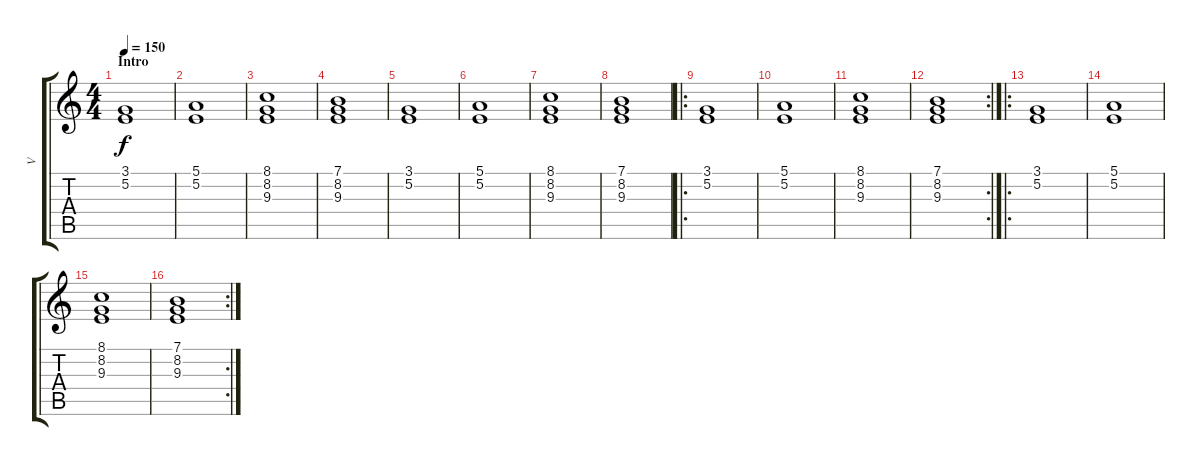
\track ("V" "V") {instrument choiraahs}
\staff {score tabs}
\tuning (E4 B3 G3 D3 A2 E2) {hide}
\ts (4 4)
\section ("" "Intro")
\tempo 150
\clef g2
\ks c
(3.1 5.2).1{dy f instrument choiraahs} |
(5.1 5.2).1 |
(8.1 8.2 9.3).1 |
(7.1 8.2 9.3).1 |
(3.1 5.2).1 |
(5.1 5.2).1 |
(8.1 8.2 9.3).1 |
(7.1 8.2 9.3).1 |
\ro
(3.1 5.2).1 |
(5.1 5.2).1 |
(8.1 8.2 9.3).1 |
\rc 2
(7.1 8.2 9.3).1 |
\ro
(3.1 5.2).1 |
(5.1 5.2).1 |
(8.1 8.2 9.3).1 |
\rc 2
(7.1 8.2 9.3).1
